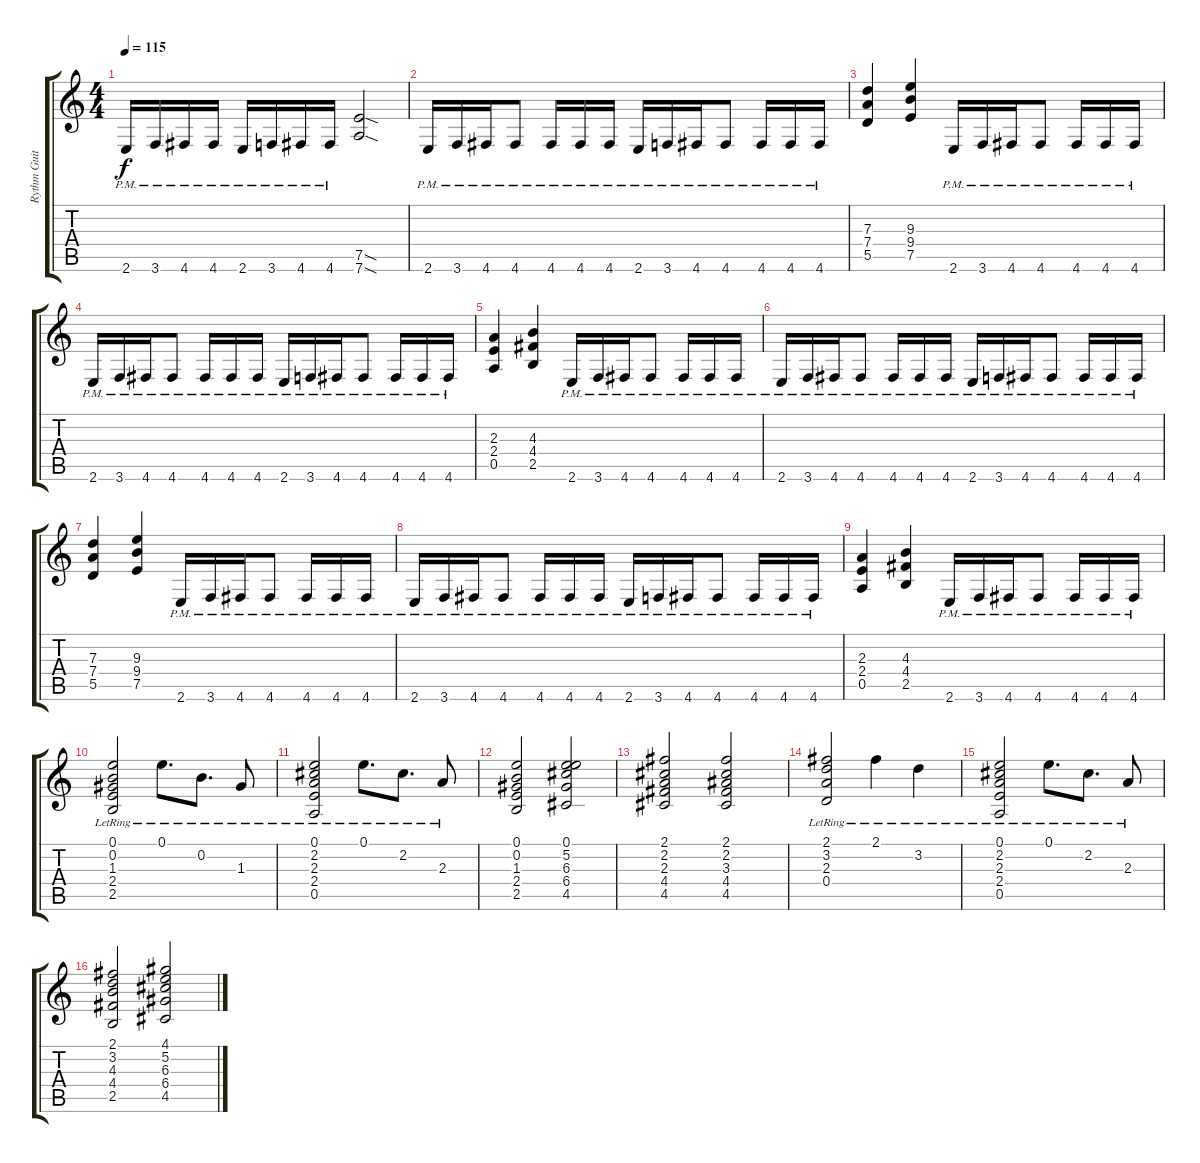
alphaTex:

\track ("Rythm Guitar 2" "Rythm Guit") {instrument distortionguitar}
\staff {score tabs}
\tuning (E4 B3 G3 D3 A2 D2) {hide}
\ts (4 4)
\tempo 115
\clef g2
\ks c
2.6{pm}.16{dy f} 3.6{pm}.16 4.6{pm}.16 4.6{pm}.16 2.6{pm}.16 3.6{pm}.16 4.6{pm}.16 4.6{pm}.16 (7.5{sod} 7.6{sod}).2 |
2.6{pm}.16 3.6{pm}.16 4.6{pm}.16 4.6{pm}.8 4.6{pm}.16 4.6{pm}.16 4.6{pm}.16 2.6{pm}.16 3.6{pm}.16 4.6{pm}.16 4.6{pm}.8 4.6{pm}.16 4.6{pm}.16 4.6{pm}.16 |
(7.3 7.4 5.5).4 (9.3 9.4 7.5).4 2.6{pm}.16 3.6{pm}.16 4.6{pm}.16 4.6{pm}.8 4.6{pm}.16 4.6{pm}.16 4.6{pm}.16 |
2.6{pm}.16 3.6{pm}.16 4.6{pm}.16 4.6{pm}.8 4.6{pm}.16 4.6{pm}.16 4.6{pm}.16 2.6{pm}.16 3.6{pm}.16 4.6{pm}.16 4.6{pm}.8 4.6{pm}.16 4.6{pm}.16 4.6{pm}.16 |
(2.3 2.4 0.5).4 (4.3 4.4 2.5).4 2.6{pm}.16 3.6{pm}.16 4.6{pm}.16 4.6{pm}.8 4.6{pm}.16 4.6{pm}.16 4.6{pm}.16 |
2.6{pm}.16 3.6{pm}.16 4.6{pm}.16 4.6{pm}.8 4.6{pm}.16 4.6{pm}.16 4.6{pm}.16 2.6{pm}.16 3.6{pm}.16 4.6{pm}.16 4.6{pm}.8 4.6{pm}.16 4.6{pm}.16 4.6{pm}.16 |
(7.3 7.4 5.5).4 (9.3 9.4 7.5).4 2.6{pm}.16 3.6{pm}.16 4.6{pm}.16 4.6{pm}.8 4.6{pm}.16 4.6{pm}.16 4.6{pm}.16 |
2.6{pm}.16 3.6{pm}.16 4.6{pm}.16 4.6{pm}.8 4.6{pm}.16 4.6{pm}.16 4.6{pm}.16 2.6{pm}.16 3.6{pm}.16 4.6{pm}.16 4.6{pm}.8 4.6{pm}.16 4.6{pm}.16 4.6{pm}.16 |
(2.3 2.4 0.5).4 (4.3 4.4 2.5).4 2.6{pm}.16 3.6{pm}.16 4.6{pm}.16 4.6{pm}.8 4.6{pm}.16 4.6{pm}.16 4.6{pm}.16 |
(0.1{lr} 0.2{lr} 1.3{lr} 2.4{lr} 2.5{lr}).2 0.1{lr}.8{d} 0.2{lr}.8{d} 1.3{lr}.8 |
(0.1{lr} 2.2{lr} 2.3{lr} 2.4{lr} 0.5{lr}).2 0.1{lr}.8{d} 2.2{lr}.8{d} 2.3{lr}.8 |
(0.1 0.2 1.3 2.4 2.5).2 (0.1 5.2 6.3 6.4 4.5).2 |
(2.1 2.2 2.3 4.4 4.5).2 (2.1 2.2 3.3 4.4 4.5).2 |
(2.1{lr} 3.2{lr} 2.3{lr} 0.4{lr}).2 2.1{lr}.4 3.2{lr}.4 |
(0.1{lr} 2.2{lr} 2.3{lr} 2.4{lr} 0.5{lr}).2 0.1{lr}.8{d} 2.2{lr}.8{d} 2.3{lr}.8 |
(2.1 3.2 4.3 4.4 2.5).2 (4.1 5.2 6.3 6.4 4.5).2
